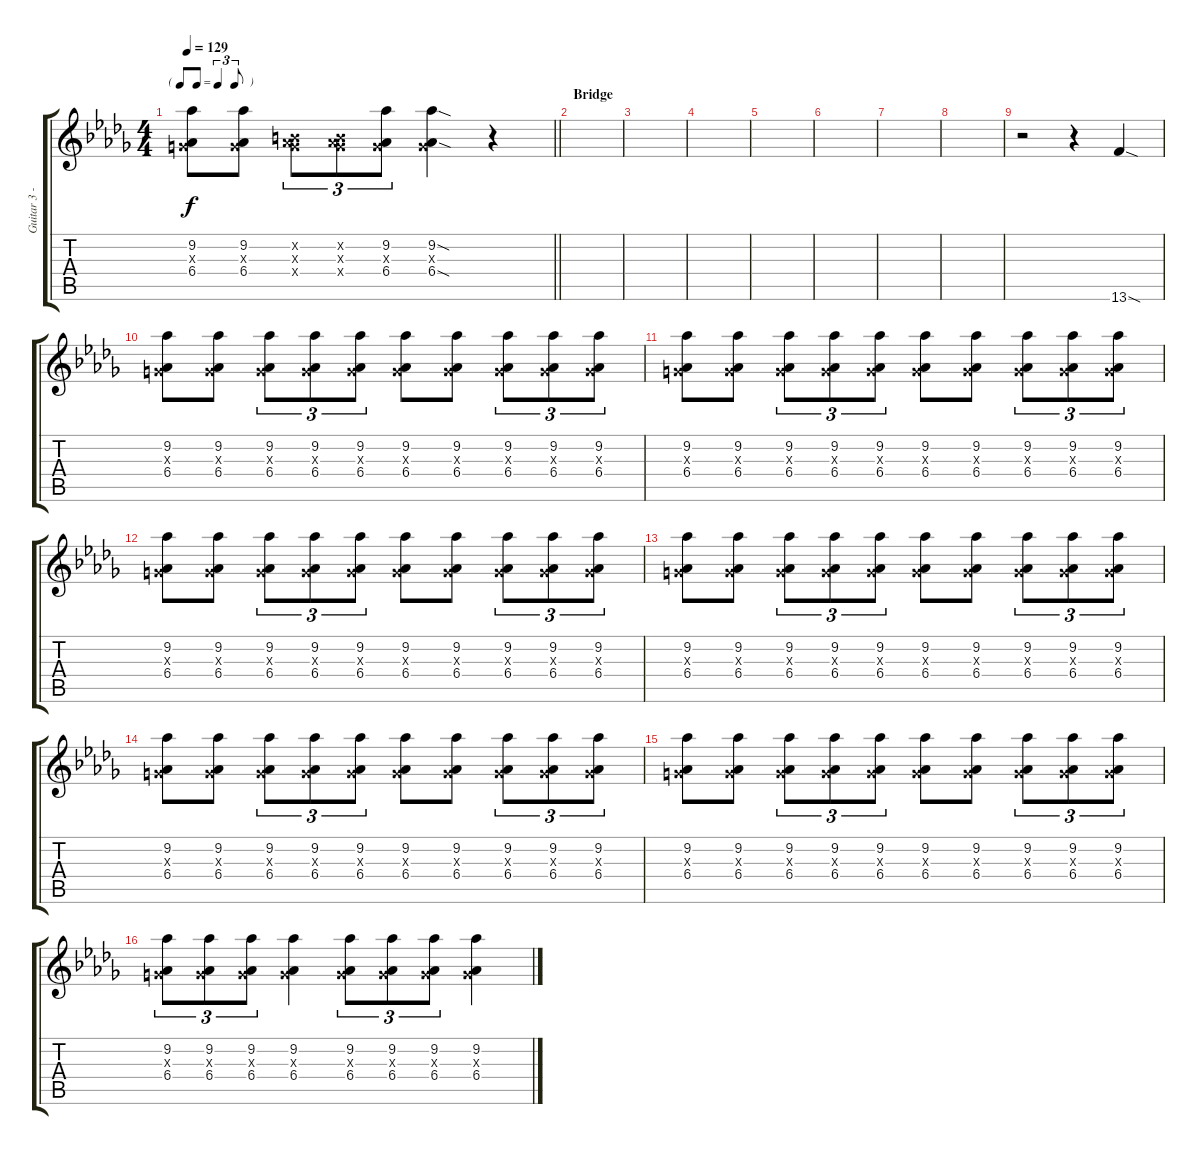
\track ("Guitar 3 - Lead 1" "Guitar 3 -") {instrument overdrivenguitar}
\staff {score tabs}
\tuning (E4 B3 G3 D3 A2 E2) {hide}
\ts (4 4)
\tf triplet8th
\tempo 129
\clef g2
\barLineRight lightlight
\ks db
(9.2 0.3{x} 6.4).8{dy f} (9.2 0.3{x} 6.4).8 (0.2{x} 0.3{x} 6.4{x}).8{tu (3 2)} (0.2{x} 0.3{x} 6.4{x}).8{tu (3 2)} (9.2 0.3{x} 6.4).8{tu (3 2)} (9.2{sod} 0.3{x} 6.4{sod}).4 r.4 |
\section ("" "Bridge")
|
|
|
|
|
|
|
r.2 r.4 13.6{sod}.4 |
(9.2 0.3{x} 6.4).8 (9.2 0.3{x} 6.4).8 (9.2 0.3{x} 6.4).8{tu (3 2)} (9.2 0.3{x} 6.4).8{tu (3 2)} (9.2 0.3{x} 6.4).8{tu (3 2)} (9.2 0.3{x} 6.4).8 (9.2 0.3{x} 6.4).8 (9.2 0.3{x} 6.4).8{tu (3 2)} (9.2 0.3{x} 6.4).8{tu (3 2)} (9.2 0.3{x} 6.4).8{tu (3 2)} |
(9.2 0.3{x} 6.4).8 (9.2 0.3{x} 6.4).8 (9.2 0.3{x} 6.4).8{tu (3 2)} (9.2 0.3{x} 6.4).8{tu (3 2)} (9.2 0.3{x} 6.4).8{tu (3 2)} (9.2 0.3{x} 6.4).8 (9.2 0.3{x} 6.4).8 (9.2 0.3{x} 6.4).8{tu (3 2)} (9.2 0.3{x} 6.4).8{tu (3 2)} (9.2 0.3{x} 6.4).8{tu (3 2)} |
(9.2 0.3{x} 6.4).8 (9.2 0.3{x} 6.4).8 (9.2 0.3{x} 6.4).8{tu (3 2)} (9.2 0.3{x} 6.4).8{tu (3 2)} (9.2 0.3{x} 6.4).8{tu (3 2)} (9.2 0.3{x} 6.4).8 (9.2 0.3{x} 6.4).8 (9.2 0.3{x} 6.4).8{tu (3 2)} (9.2 0.3{x} 6.4).8{tu (3 2)} (9.2 0.3{x} 6.4).8{tu (3 2)} |
(9.2 0.3{x} 6.4).8 (9.2 0.3{x} 6.4).8 (9.2 0.3{x} 6.4).8{tu (3 2)} (9.2 0.3{x} 6.4).8{tu (3 2)} (9.2 0.3{x} 6.4).8{tu (3 2)} (9.2 0.3{x} 6.4).8 (9.2 0.3{x} 6.4).8 (9.2 0.3{x} 6.4).8{tu (3 2)} (9.2 0.3{x} 6.4).8{tu (3 2)} (9.2 0.3{x} 6.4).8{tu (3 2)} |
(9.2 0.3{x} 6.4).8 (9.2 0.3{x} 6.4).8 (9.2 0.3{x} 6.4).8{tu (3 2)} (9.2 0.3{x} 6.4).8{tu (3 2)} (9.2 0.3{x} 6.4).8{tu (3 2)} (9.2 0.3{x} 6.4).8 (9.2 0.3{x} 6.4).8 (9.2 0.3{x} 6.4).8{tu (3 2)} (9.2 0.3{x} 6.4).8{tu (3 2)} (9.2 0.3{x} 6.4).8{tu (3 2)} |
(9.2 0.3{x} 6.4).8 (9.2 0.3{x} 6.4).8 (9.2 0.3{x} 6.4).8{tu (3 2)} (9.2 0.3{x} 6.4).8{tu (3 2)} (9.2 0.3{x} 6.4).8{tu (3 2)} (9.2 0.3{x} 6.4).8 (9.2 0.3{x} 6.4).8 (9.2 0.3{x} 6.4).8{tu (3 2)} (9.2 0.3{x} 6.4).8{tu (3 2)} (9.2 0.3{x} 6.4).8{tu (3 2)} |
(9.2 0.3{x} 6.4).8{tu (3 2)} (9.2 0.3{x} 6.4).8{tu (3 2)} (9.2 0.3{x} 6.4).8{tu (3 2)} (9.2 0.3{x} 6.4).4 (9.2 0.3{x} 6.4).8{tu (3 2)} (9.2 0.3{x} 6.4).8{tu (3 2)} (9.2 0.3{x} 6.4).8{tu (3 2)} (9.2 0.3{x} 6.4).4
